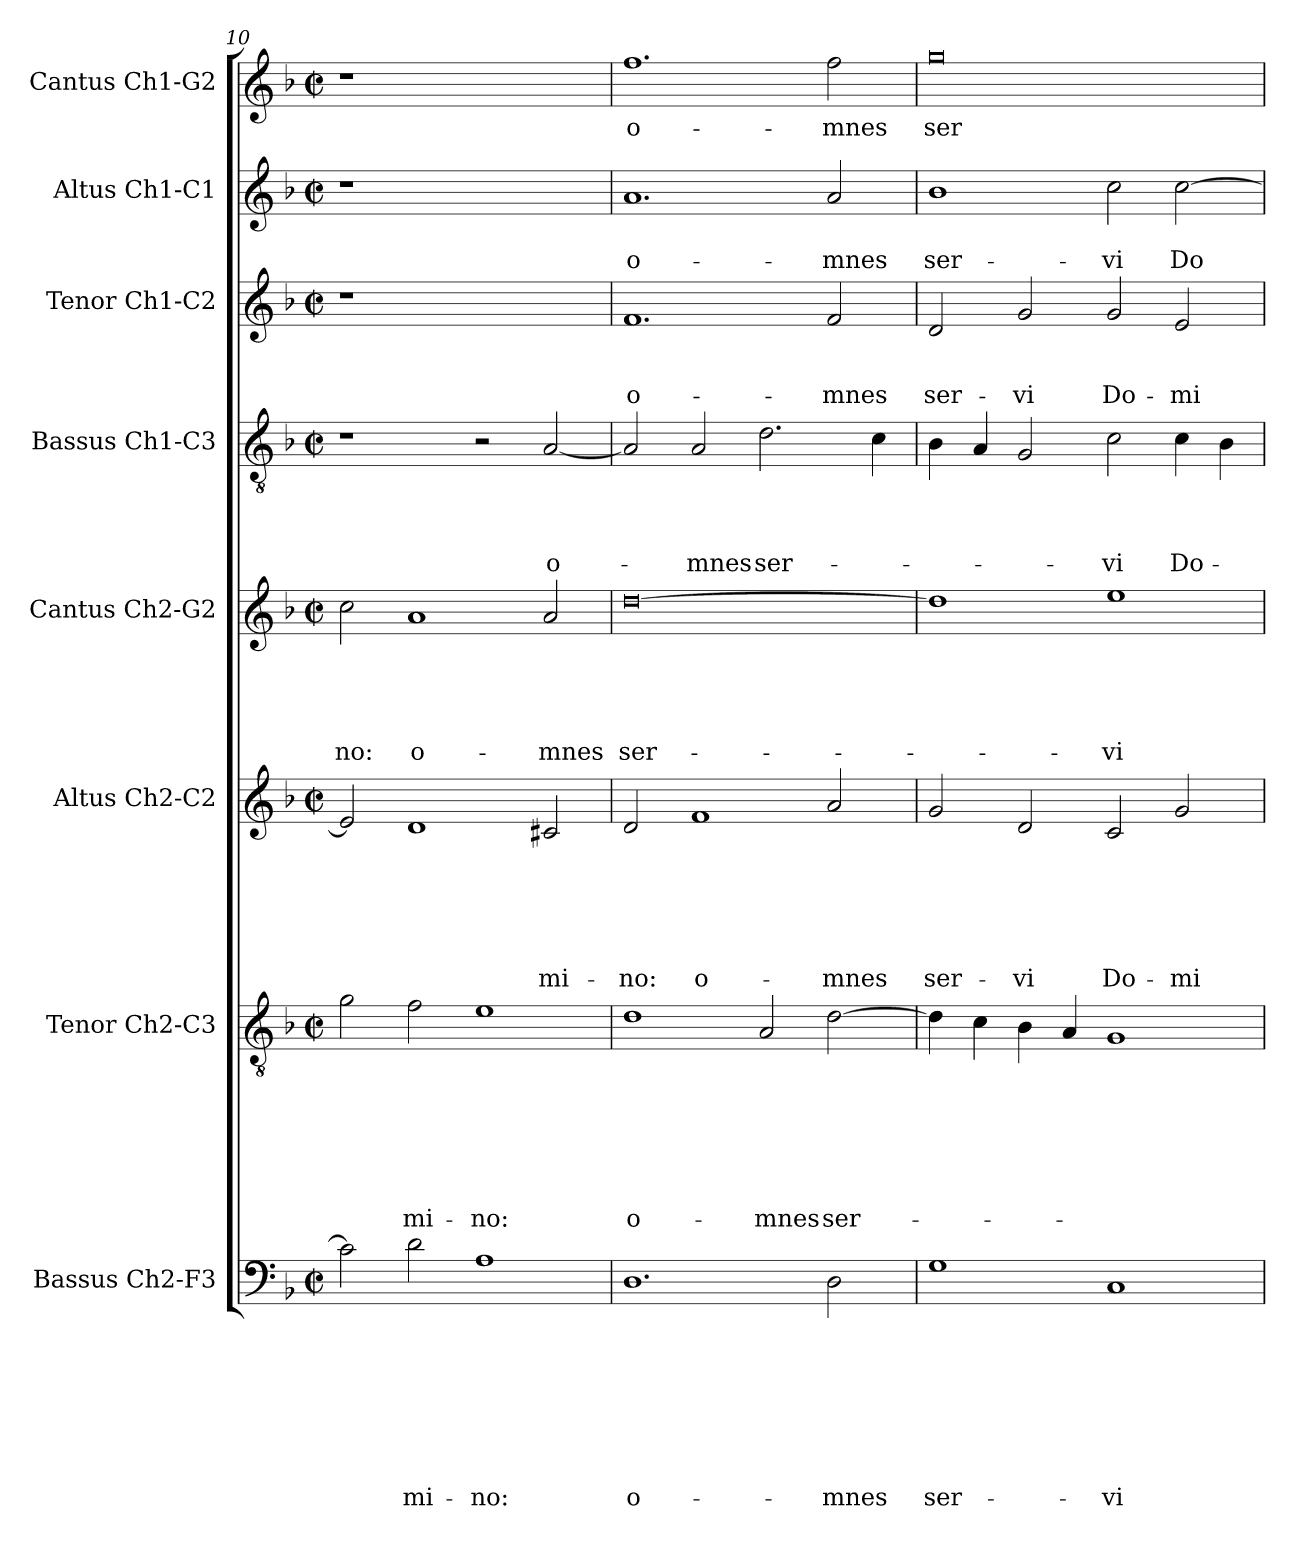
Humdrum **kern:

**kern	**text	**text	**text	**text	**text	**text	**text	**text	**kern	**text	**text	**text	**text	**text	**text	**text	**kern	**text	**text	**text	**text	**text	**text	**kern	**text	**text	**text	**text	**text	**kern	**text	**text	**text	**text	**kern	**text	**text	**text	**kern	**text	**text	**kern	**text
*part8	*part8	*part8	*part8	*part8	*part8	*part8	*part8	*part8	*part7	*part7	*part7	*part7	*part7	*part7	*part7	*part7	*part6	*part6	*part6	*part6	*part6	*part6	*part6	*part5	*part5	*part5	*part5	*part5	*part5	*part4	*part4	*part4	*part4	*part4	*part3	*part3	*part3	*part3	*part2	*part2	*part2	*part1	*part1
*staff8	*staff8	*staff8	*staff8	*staff8	*staff8	*staff8	*staff8	*staff8	*staff7	*staff7	*staff7	*staff7	*staff7	*staff7	*staff7	*staff7	*staff6	*staff6	*staff6	*staff6	*staff6	*staff6	*staff6	*staff5	*staff5	*staff5	*staff5	*staff5	*staff5	*staff4	*staff4	*staff4	*staff4	*staff4	*staff3	*staff3	*staff3	*staff3	*staff2	*staff2	*staff2	*staff1	*staff1
*I"Bassus Ch2-F3	*	*	*	*	*	*	*	*	*I"Tenor Ch2-C3	*	*	*	*	*	*	*	*I"Altus Ch2-C2	*	*	*	*	*	*	*I"Cantus Ch2-G2	*	*	*	*	*	*I"Bassus Ch1-C3	*	*	*	*	*I"Tenor Ch1-C2	*	*	*	*I"Altus Ch1-C1	*	*	*I"Cantus Ch1-G2	*
*I'B2	*	*	*	*	*	*	*	*	*I'T2	*	*	*	*	*	*	*	*I'A2	*	*	*	*	*	*	*I'C2	*	*	*	*	*	*I'B	*	*	*	*	*I'T	*	*	*	*I'A	*	*	*I'C	*
*clefF4	*	*	*	*	*	*	*	*	*clefGv2	*	*	*	*	*	*	*	*clefG2	*	*	*	*	*	*	*clefG2	*	*	*	*	*	*clefGv2	*	*	*	*	*clefG2	*	*	*	*clefG2	*	*	*clefG2	*
*k[b-]	*	*	*	*	*	*	*	*	*k[b-]	*	*	*	*	*	*	*	*k[b-]	*	*	*	*	*	*	*k[b-]	*	*	*	*	*	*k[b-]	*	*	*	*	*k[b-]	*	*	*	*k[b-]	*	*	*k[b-]	*
*F:	*	*	*	*	*	*	*	*	*F:	*	*	*	*	*	*	*	*F:	*	*	*	*	*	*	*F:	*	*	*	*	*	*F:	*	*	*	*	*F:	*	*	*	*F:	*	*	*F:	*
*M2/2	*	*	*	*	*	*	*	*	*M2/2	*	*	*	*	*	*	*	*M2/2	*	*	*	*	*	*	*M2/2	*	*	*	*	*	*M2/2	*	*	*	*	*M2/2	*	*	*	*M2/2	*	*	*M2/2	*
*met(c|)	*	*	*	*	*	*	*	*	*met(c|)	*	*	*	*	*	*	*	*met(c|)	*	*	*	*	*	*	*met(c|)	*	*	*	*	*	*met(c|)	*	*	*	*	*met(c|)	*	*	*	*met(c|)	*	*	*met(c|)	*
=10	=10	=10	=10	=10	=10	=10	=10	=10	=10	=10	=10	=10	=10	=10	=10	=10	=10	=10	=10	=10	=10	=10	=10	=10	=10	=10	=10	=10	=10	=10	=10	=10	=10	=10	=10	=10	=10	=10	=10	=10	=10	=10	=10
!	!	!	!	!	!	!	!	!	!	!	!	!	!	!	!	!	!	!	!	!	!	!	!	!	!	!	!	!	!LO:LY:b	!	!	!	!	!	!	!	!	!	!	!	!	!	!
2c\]	.	.	.	.	.	.	.	.	2g\	.	.	.	.	.	.	.	2e/]	.	.	.	.	.	.	2cc\	.	.	.	.	-no:	1r	.	.	.	.	1r	.	.	.	1r	.	.	1r	.
!	!	!	!	!	!	!	!	!LO:LY:b	!	!	!	!	!	!	!	!LO:LY:b	!	!	!	!	!	!	!	!	!	!	!	!	!LO:LY:b	!	!	!	!	!	!	!	!	!	!	!	!	!	!
2d\	.	.	.	.	.	.	.	-mi-	2f\	.	.	.	.	.	.	-mi-	1d	.	.	.	.	.	.	1a	.	.	.	.	o-	.	.	.	.	.	.	.	.	.	.	.	.	.	.
!	!	!	!	!	!	!	!	!LO:LY:b	!	!	!	!	!	!	!	!LO:LY:b	!	!	!	!	!	!	!	!	!	!	!	!	!	!	!	!	!	!	!	!	!	!	!	!	!	!	!
1A	.	.	.	.	.	.	.	-no:	1e	.	.	.	.	.	.	-no:	.	.	.	.	.	.	.	.	.	.	.	.	.	2r	.	.	.	.	1ryy	.	.	.	1ryy	.	.	1ryy	.
!	!	!	!	!	!	!	!	!	!	!	!	!	!	!	!	!	!	!	!	!	!	!	!LO:LY:b	!	!	!	!	!	!LO:LY:b	!	!	!	!	!LO:LY:b	!	!	!	!	!	!	!	!	!
.	.	.	.	.	.	.	.	.	.	.	.	.	.	.	.	.	2c#X/	.	.	.	.	.	-mi-	2a/	.	.	.	.	-mnes	[2A/	.	.	.	o-	.	.	.	.	.	.	.	.	.
=11	=11	=11	=11	=11	=11	=11	=11	=11	=11	=11	=11	=11	=11	=11	=11	=11	=11	=11	=11	=11	=11	=11	=11	=11	=11	=11	=11	=11	=11	=11	=11	=11	=11	=11	=11	=11	=11	=11	=11	=11	=11	=11	=11
!	!	!	!	!	!	!	!	!LO:LY:b	!	!	!	!	!	!	!	!LO:LY:b	!	!	!	!	!	!	!LO:LY:b	!	!	!	!	!	!LO:LY:b	!	!	!	!	!	!	!	!	!LO:LY:b	!	!	!LO:LY:b	!	!LO:LY:b
1.D	.	.	.	.	.	.	.	o-	1d	.	.	.	.	.	.	o-	2d/	.	.	.	.	.	-no:	[0dd	.	.	.	.	ser-	2A/]	.	.	.	.	1.f	.	.	o-	1.a	.	o-	1.ff	o-
!	!	!	!	!	!	!	!	!	!	!	!	!	!	!	!	!	!	!	!	!	!	!	!LO:LY:b	!	!	!	!	!	!	!	!	!	!	!LO:LY:b	!	!	!	!	!	!	!	!	!
.	.	.	.	.	.	.	.	.	.	.	.	.	.	.	.	.	1f	.	.	.	.	.	o-	.	.	.	.	.	.	2A/	.	.	.	-mnes	.	.	.	.	.	.	.	.	.
!	!	!	!	!	!	!	!	!	!	!	!	!	!	!	!	!LO:LY:b	!	!	!	!	!	!	!	!	!	!	!	!	!	!	!	!	!	!LO:LY:b	!	!	!	!	!	!	!	!	!
.	.	.	.	.	.	.	.	.	2A/	.	.	.	.	.	.	-mnes	.	.	.	.	.	.	.	.	.	.	.	.	.	2.d\	.	.	.	ser-	.	.	.	.	.	.	.	.	.
!	!	!	!	!	!	!	!	!LO:LY:b	!	!	!	!	!	!	!	!LO:LY:b	!	!	!	!	!	!	!LO:LY:b	!	!	!	!	!	!	!	!	!	!	!	!	!	!	!LO:LY:b	!	!	!LO:LY:b	!	!LO:LY:b
2D\	.	.	.	.	.	.	.	-mnes	[2d\	.	.	.	.	.	.	ser-	2a/	.	.	.	.	.	-mnes	.	.	.	.	.	.	.	.	.	.	.	2f/	.	.	-mnes	2a/	.	-mnes	2ff\	-mnes
.	.	.	.	.	.	.	.	.	.	.	.	.	.	.	.	.	.	.	.	.	.	.	.	.	.	.	.	.	.	4c\	.	.	.	.	.	.	.	.	.	.	.	.	.
!!LO:PB:g=z
=12	=12	=12	=12	=12	=12	=12	=12	=12	=12	=12	=12	=12	=12	=12	=12	=12	=12	=12	=12	=12	=12	=12	=12	=12	=12	=12	=12	=12	=12	=12	=12	=12	=12	=12	=12	=12	=12	=12	=12	=12	=12	=12	=12
!	!	!	!	!	!	!	!	!LO:LY:b	!	!	!	!	!	!	!	!	!	!	!	!	!	!	!LO:LY:b	!	!	!	!	!	!	!	!	!	!	!	!	!	!	!LO:LY:b	!	!	!LO:LY:b	!	!LO:LY:b
1G	.	.	.	.	.	.	.	ser-	4d\]	.	.	.	.	.	.	.	2g/	.	.	.	.	.	ser-	1dd]	.	.	.	.	.	4B-\	.	.	.	.	2d/	.	.	ser-	1b-	.	ser-	0gg	ser-
.	.	.	.	.	.	.	.	.	4c\	.	.	.	.	.	.	.	.	.	.	.	.	.	.	.	.	.	.	.	.	4A/	.	.	.	.	.	.	.	.	.	.	.	.	.
!	!	!	!	!	!	!	!	!	!	!	!	!	!	!	!	!	!	!	!	!	!	!	!LO:LY:b	!	!	!	!	!	!	!	!	!	!	!	!	!	!	!LO:LY:b	!	!	!	!	!
.	.	.	.	.	.	.	.	.	4B-\	.	.	.	.	.	.	.	2d/	.	.	.	.	.	-vi	.	.	.	.	.	.	2G/	.	.	.	.	2g/	.	.	-vi	.	.	.	.	.
.	.	.	.	.	.	.	.	.	4A/	.	.	.	.	.	.	.	.	.	.	.	.	.	.	.	.	.	.	.	.	.	.	.	.	.	.	.	.	.	.	.	.	.	.
!	!	!	!	!	!	!	!	!LO:LY:b	!	!	!	!	!	!	!	!	!	!	!	!	!	!	!LO:LY:b	!	!	!	!	!	!LO:LY:b	!	!	!	!	!LO:LY:b	!	!	!	!LO:LY:b	!	!	!LO:LY:b	!	!
1C	.	.	.	.	.	.	.	-vi	1G	.	.	.	.	.	.	.	2c/	.	.	.	.	.	Do-	1ee	.	.	.	.	-vi	2c\	.	.	.	-vi	2g/	.	.	Do-	2cc\	.	-vi	.	.
!	!	!	!	!	!	!	!	!	!	!	!	!	!	!	!	!	!	!	!	!	!	!	!LO:LY:b	!	!	!	!	!	!	!	!	!	!	!LO:LY:b	!	!	!	!LO:LY:b	!	!	!LO:LY:b	!	!
.	.	.	.	.	.	.	.	.	.	.	.	.	.	.	.	.	2g/	.	.	.	.	.	-mi-	.	.	.	.	.	.	4c\	.	.	.	Do-	2e/	.	.	-mi-	[2cc\	.	Do-	.	.
.	.	.	.	.	.	.	.	.	.	.	.	.	.	.	.	.	.	.	.	.	.	.	.	.	.	.	.	.	.	4B-\	.	.	.	.	.	.	.	.	.	.	.	.	.
=	=	=	=	=	=	=	=	=	=	=	=	=	=	=	=	=	=	=	=	=	=	=	=	=	=	=	=	=	=	=	=	=	=	=	=	=	=	=	=	=	=	=	=
*-	*-	*-	*-	*-	*-	*-	*-	*-	*-	*-	*-	*-	*-	*-	*-	*-	*-	*-	*-	*-	*-	*-	*-	*-	*-	*-	*-	*-	*-	*-	*-	*-	*-	*-	*-	*-	*-	*-	*-	*-	*-	*-	*-
